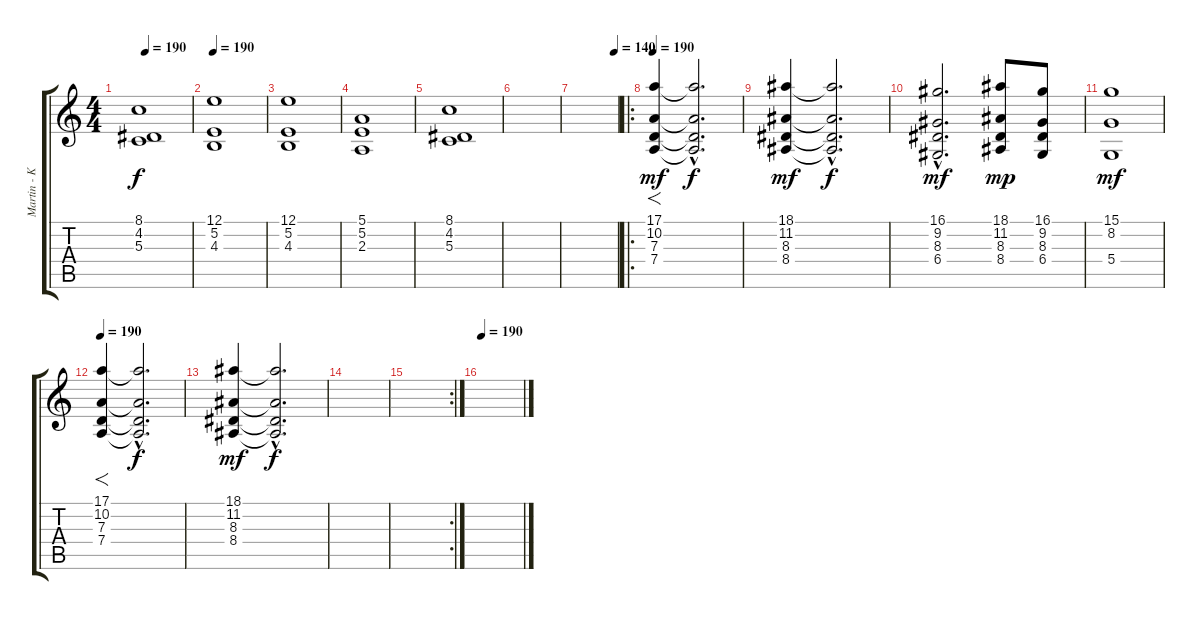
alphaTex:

\track ("Martin - Keyboard2" "Martin - K") {instrument choiraahs}
\staff {score tabs}
\tuning (E4 B3 G3 D3 A2 E2) {hide}
\ts (4 4)
\tempo 190
\clef g2
\ks c
(8.1 4.2 5.3).1{dy f} |
\tempo 190
(12.1 5.2 4.3).1 |
(12.1 5.2 4.3).1 |
(5.1 5.2 2.3).1 |
(8.1 4.2 5.3).1 |
|
\tempo (140 0.9375)
|
\ro
\tempo 190
(17.1 10.2 7.3 7.4).4{f dy mf} (17.1{hac t} 10.2{hac t} 7.3{hac t} 7.4{hac t}).2{d dy f} |
(18.1 11.2 8.3 8.4).4{dy mf} (18.1{hac t} 11.2{hac t} 8.3{hac t} 8.4{hac t}).2{d dy f} |
(16.1{hac} 9.2{hac} 8.3{hac} 6.4{hac}).2{d dy mf} (18.1 11.2 8.3 8.4).8{dy mp} (16.1 9.2 8.3 6.4).8 |
(15.1 8.2 5.4).1{dy mf} |
\tempo 190
(17.1 10.2 7.3 7.4).4{f} (17.1{hac t} 10.2{hac t} 7.3{hac t} 7.4{hac t}).2{d dy f} |
(18.1 11.2 8.3 8.4).4{dy mf} (18.1{hac t} 11.2{hac t} 8.3{hac t} 8.4{hac t}).2{d dy f} |
|
\rc 2
|
\tempo 190
